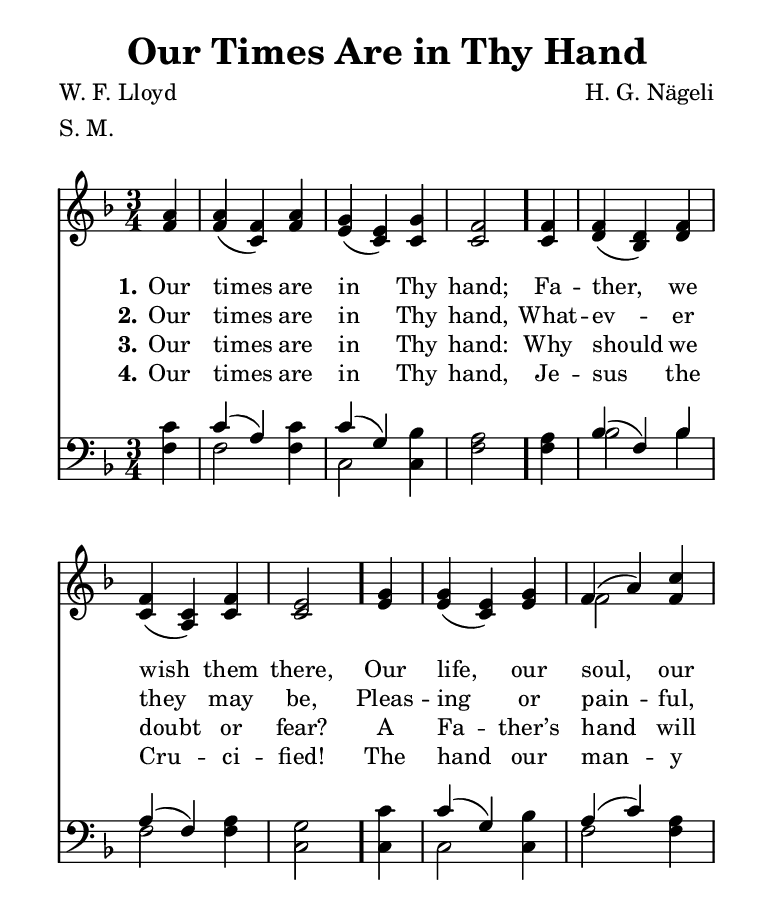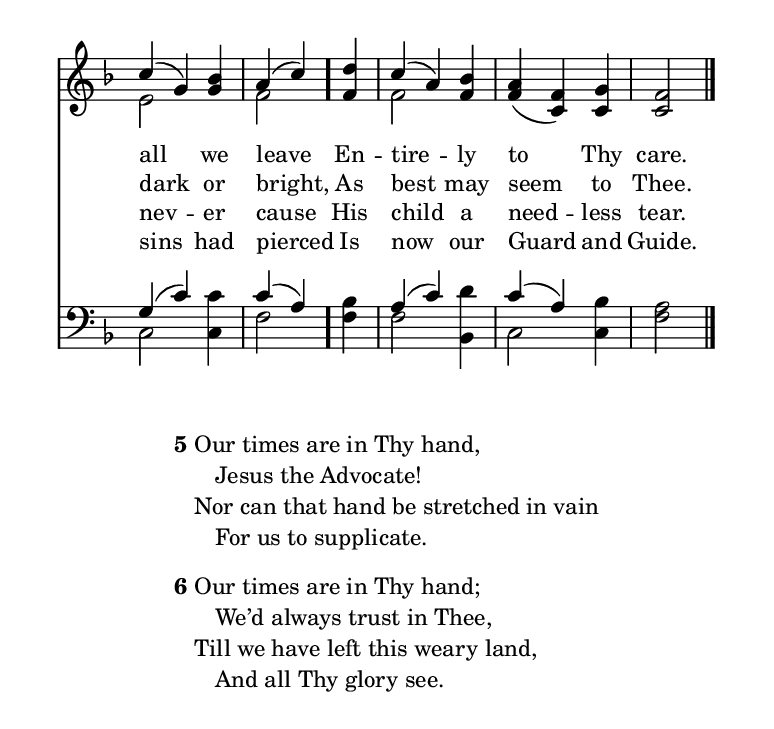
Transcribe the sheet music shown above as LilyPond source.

\include "common/global.ily"
\paper {
  \include "common/paper.ily"
  ragged-bottom = ##t
}

\header{
  hymnnumber = "257"
  title = "Our Times Are in Thy Hand"
  tunename = "Dennis" % from Metrical Index of Tunes
  meter = "S. M." % from Metrical Index of Tunes
  poet = "W. F. Lloyd"
  composer = "H. G. Nägeli"
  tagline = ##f
}

global = {
  \include "common/overrides.ily"
  \override Staff.TimeSignature.style = #'numbered
  \time 3/4
  \override Score.MetronomeMark.transparent = ##t % hide all fermata changes too
  \tempo 4=80
  \key f \major
  \partial 4
  \autoBeamOff
}

notesSoprano = {
\global
\relative c'' {

  a4 | a( f) a | g( e) g | f2
  f4 | f( d) f | f( c) f | e2 \eogbreak
  g4 | g( e) g | f( a) c | c( g) bes | a( c)
  d4 | c( a) bes | a( f) g | f2 \eogbreak

  \bar "|."

}
}

notesAlto = {
\global
\relative e' {

  f4 | f( c) f | e( c) c | c2
  c4 | d( bes) d | c( a) c | c2
  e4 | e( c) e | f2 f4 | e2 g4 | f2
  f4 | f2 f4 | f( c) c | c2

}
}

notesTenor = {
\global
\relative a {

  c4 | c( a) c | c( g) bes | a2
  a4 | bes( f) bes | a( f) a | g2
  c4 | c( g) bes | a( c) a | g( c) c | c( a)
  bes4 | a( c) d | c( a) bes | a2

}
}

notesBass = {
\global
\relative f {

  f4 | f2 f4 | c2 c4 | f2
  f4 | bes2 bes4 | f2 f4 | c2
  c4 | c2 c4 | f2 f4 | c2 c4 | f2
  f4 | f2 bes,4 | c2 c4 | f2

}
}

wordsA = \lyricmode {
\set stanza = "1."

Our times are in Thy hand; \bar "."
Fa -- ther, we wish them there, \bar "."
Our life, our soul, our all we leave \bar "."
En -- tire -- ly to Thy care. \bar "."

}

wordsB = \lyricmode {
\set stanza = "2."

Our times are in Thy hand,
What -- ev -- er they may be,
Pleas -- ing or pain -- ful, dark or bright,
As best may seem to Thee.

}

wordsC = \lyricmode {
\set stanza = "3."

Our times are in Thy hand:
Why should we doubt or fear?
A Fa -- ther’s hand will nev -- er cause
His child a need -- less tear.

}

wordsD = \lyricmode {
\set stanza = "4."

Our times are in Thy hand,
Je -- sus the Cru -- ci -- fied!
The hand our man -- y sins had pierced
Is now our Guard and Guide.

}

wordsE = \markuplist {

\line { Our times are in Thy hand, }
\line { { \hspace #2 } Jesus the Advocate! }
\line { Nor can that hand be stretched in vain }
\line { { \hspace #2 } For us to supplicate. }

}

wordsF = \markuplist {

\line { Our times are in Thy hand; }
\line { { \hspace #2 } We’d always trust in Thee, }
\line { Till we have left this weary land, }
\line { { \hspace #2 } And all Thy glory see. }

}

\score {
  \context ChoirStaff <<
    \context Staff = upper <<
      \set Staff.autoBeaming = ##f
      \set ChoirStaff.systemStartDelimiter = #'SystemStartBar
      \set ChoirStaff.printPartCombineTexts = ##f
      \partcombine #'(2 . 9) \notesSoprano \notesAlto
      \context NullVoice = sopranos { \voiceOne << \notesSoprano >> }
      \context Lyrics = one   \lyricsto sopranos \wordsA
      \context Lyrics = two   \lyricsto sopranos \wordsB
      \context Lyrics = three \lyricsto sopranos \wordsC
      \context Lyrics = four  \lyricsto sopranos \wordsD
    >>
    \context Staff = men <<
      \set Staff.autoBeaming = ##f
      \clef bass
      \set ChoirStaff.printPartCombineTexts = ##f
      \partcombine #'(2 . 9) \notesTenor \notesBass
    >>
  >>
  \layout {
    \include "common/layout.ily"
  }
  \midi{
    \include "common/midi.ily"
  }
}

\noPageBreak

\markup { \fill-line { \column {
  \line{ \bold 5 \column { \wordsE } } \combine \null \vspace #0.4
  \line{ \bold 6 \column { \wordsF } } \combine \null \vspace #0.4
} } }

\version "2.19.49"  % necessary for upgrading to future LilyPond versions.

% vi:set et ts=2 sw=2 ai nocindent syntax=lilypond:
